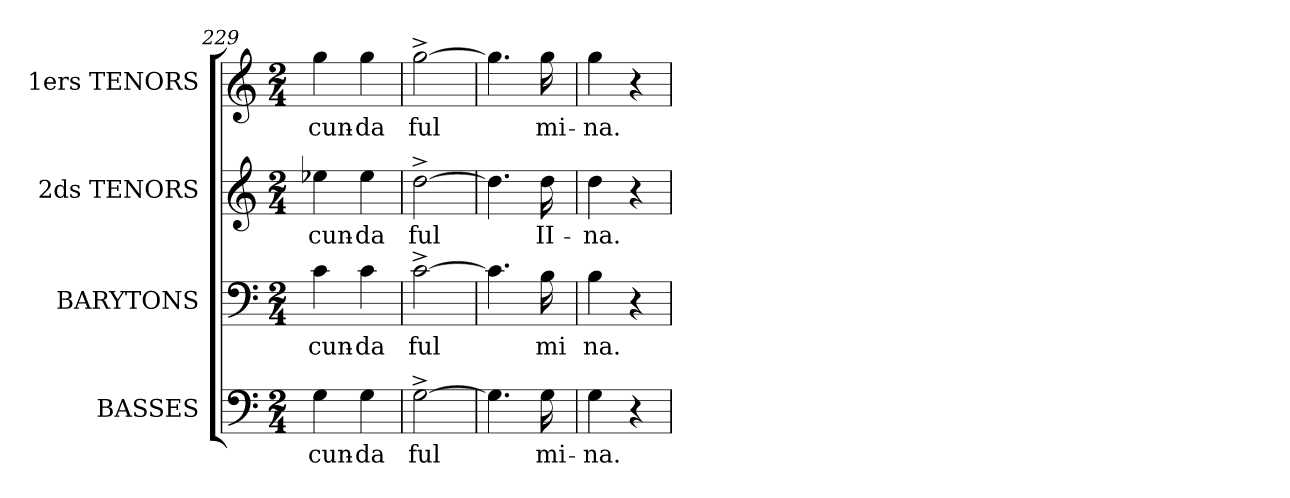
**kern	**text	**kern	**text	**kern	**text	**kern	**text
*part4	*part4	*part3	*part3	*part2	*part2	*part1	*part1
*staff4	*staff4	*staff3	*staff3	*staff2	*staff2	*staff1	*staff1
*I"BASSES	*	*I"BARYTONS	*	*I"2ds TENORS	*	*I"1ers TENORS	*
*I'BAS.	*	*I'BAR.	*	*	*	*	*
*clefF4	*	*clefF4	*	*clefG2	*	*clefG2	*
*k[]	*	*k[]	*	*k[]	*	*k[]	*
*M2/4	*	*M2/4	*	*M2/4	*	*M2/4	*
=229	=229	=229	=229	=229	=229	=229	=229
4Gi\	cun-	4ci\	cun-	4ee-Xi\	cun-	4ggi\	cun-
4Gi\	da	4ci\	da	4ee-i\	da	4ggi\	da
=230	=230	=230	=230	=230	=230	=230	=230
[2G^>i\	ful	[2c^>i\	ful	[2dd^>i\	ful	[2gg^>i\	ful
=231	=231	=231	=231	=231	=231	=231	=231
4.Gi\]	.	4.ci\]	.	4.ddi\]	.	4.ggi\]	.
16Gi\	mi-	16Bi\	mi	16ddi\	II-	16ggi\	mi-
16ryy	.	16ryy	.	16ryy	.	16ryy	.
=232	=232	=232	=232	=232	=232	=232	=232
4Gi\	na.	4Bi\	na.	4ddi\	na.	4ggi\	na.
4r	.	4r	.	4r	.	4r	.
=	=	=	=	=	=	=	=
*-	*-	*-	*-	*-	*-	*-	*-
